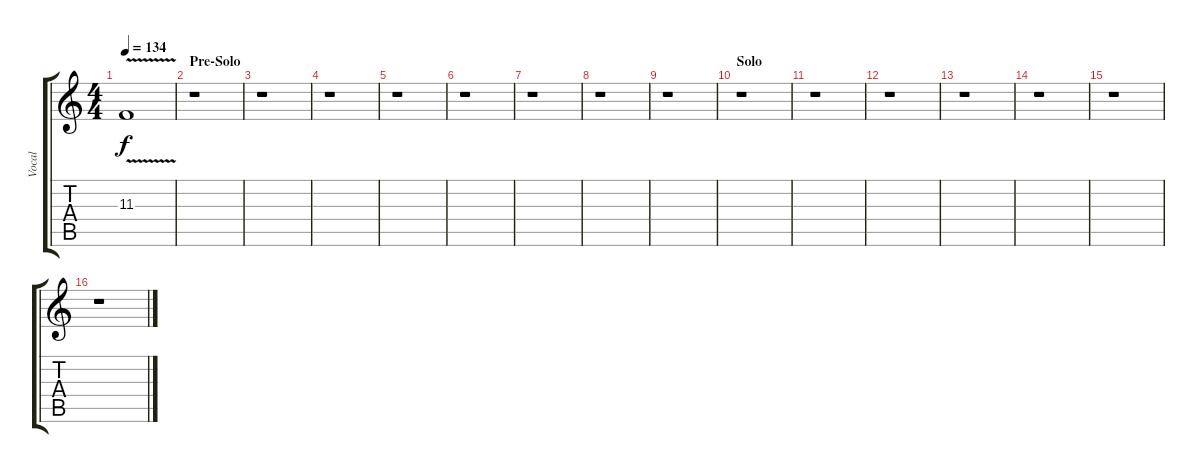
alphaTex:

\track ("Vocal" "Vocal") {instrument viola}
\staff {score tabs}
\tuning (Eb4 Bb3 Gb3 Db3 Ab2 Eb2) {hide}
\ts (4 4)
\tempo 134
\clef g2
\ks c
11.3{v}.1{dy f} |
\section ("" "Pre-Solo")
r.1 |
r.1 |
r.1 |
r.1 |
r.1 |
r.1 |
r.1 |
r.1 |
\section ("" "Solo")
r.1 |
r.1 |
r.1 |
r.1 |
r.1 |
r.1 |
r.1
